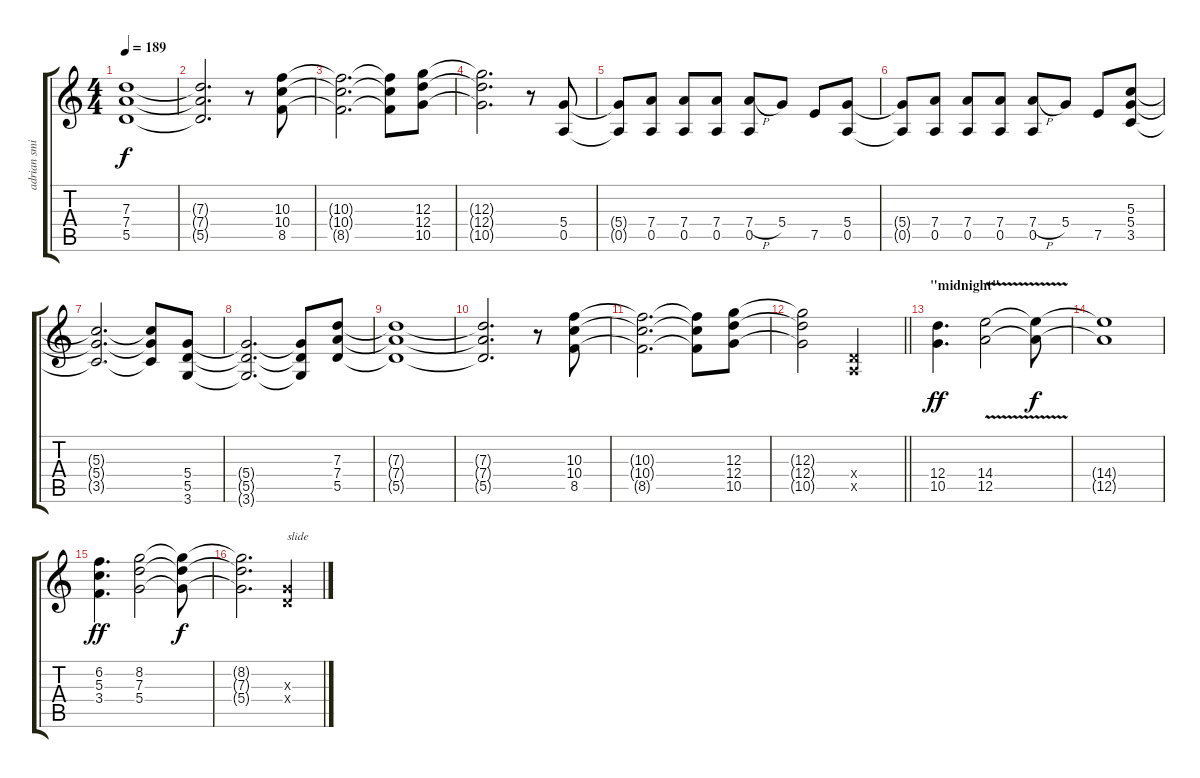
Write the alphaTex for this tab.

\track ("adrian smith" "adrian smi") {instrument distortionguitar}
\staff {score tabs}
\tuning (E4 B3 G3 D3 A2 E2) {hide}
\ts (4 4)
\tempo 189
\clef g2
\ks c
(7.3{t} 7.4{t} 5.5{t}).1{dy f} |
(7.3{t} 7.4{t} 5.5{t}).2{d} r.8 (10.3 10.4 8.5).8 |
(10.3{t} 10.4{t} 8.5{t}).2{d} (10.3{t} 10.4{t} 8.5{t}).8 (12.3 12.4 10.5).8 |
(12.3{t} 12.4{t} 10.5{t}).2{d} r.8 (5.4 0.5).8 |
(5.4{t} 0.5{t}).8 (7.4 0.5).8 (7.4 0.5).8 (7.4 0.5).8 (7.4{h} 0.5).8 5.4.8 7.5.8 (5.4 0.5).8 |
(5.4{t} 0.5{t}).8 (7.4 0.5).8 (7.4 0.5).8 (7.4 0.5).8 (7.4{h} 0.5).8 5.4.8 7.5.8 (5.3 5.4 3.5).8 |
(5.3{t} 5.4{t} 3.5{t}).2{d} (5.3{t} 5.4{t} 3.5{t}).8 (5.4 5.5 3.6).8 |
(5.4{t} 5.5{t} 3.6{t}).2{d} (5.4{t} 5.5{t} 3.6{t}).8 (7.3 7.4 5.5).8 |
(7.3{t} 7.4{t} 5.5{t}).1 |
(7.3{t} 7.4{t} 5.5{t}).2{d} r.8 (10.3 10.4 8.5).8 |
(10.3{t} 10.4{t} 8.5{t}).2{d} (10.3{t} 10.4{t} 8.5{t}).8 (12.3 12.4 10.5).8 |
\barLineRight lightlight
(12.3{t} 12.4{t} 10.5{t}).2 (0.4{x} 0.5{x}).2 |
\section ("" "\"midnight\"")
(12.4 10.5).4{d dy ff} (14.4 12.5{v}).2 (14.4{t} 12.5{t}).8{dy f} |
(14.4{t} 12.5{t}).1 |
(6.2 5.3 3.4).4{d dy ff} (8.2 7.3 5.4).2 (8.2{t} 7.3{t} 5.4{t}).8{dy f} |
(8.2{t} 7.3{t} 5.4{t}).2{d} (0.3{x} 0.4{x}).4{txt "slide"}
